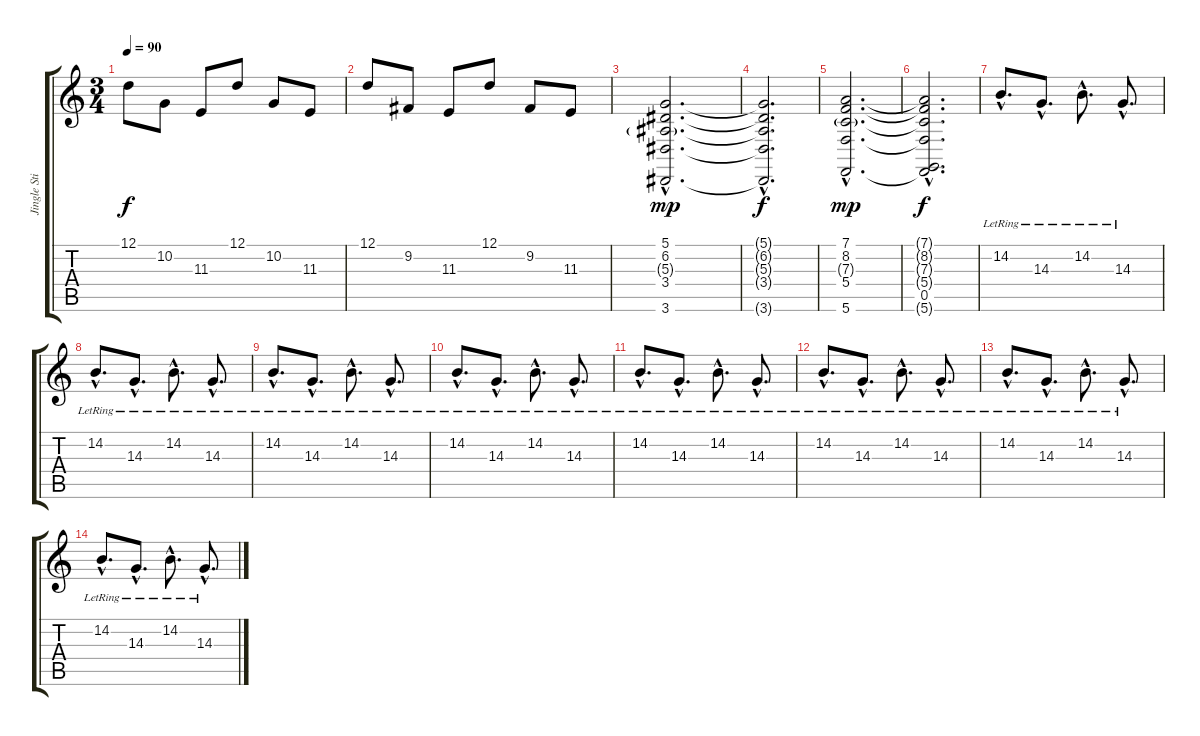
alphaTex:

\track ("Jingle Stick" "Jingle Sti") {instrument musicbox}
\staff {score tabs}
\tuning (D4 A3 F3 C3 G2 C2) {hide}
\ts (3 4)
\tempo 90
\clef g2
\ks c
12.1.8{dy f} 10.2.8 11.3.8 12.1.8 10.2.8 11.3.8 |
12.1.8 9.2.8 11.3.8 12.1.8 9.2.8 11.3.8 |
(5.1{hac} 6.2{hac} 5.3{g hac} 3.4{hac} 3.6{hac}).2{d dy mp instrument stringensemble1} |
(5.1{hac t} 6.2{hac t} 5.3{hac t} 3.4{hac t} 3.6{hac t}).2{d dy f} |
(7.1{hac} 8.2{hac} 7.3{g hac} 5.4{hac} 5.6{hac}).2{d dy mp volume 4} |
(7.1{hac t} 8.2{hac t} 7.3{hac t} 5.4{hac t} 0.5{hac} 5.6{hac t}).2{d dy f} |
14.2{hac lr}.8{d volume 12 instrument musicbox} 14.3{hac lr}.8{d} 14.2{hac lr}.8{d} 14.3{hac lr}.8{d} |
14.2{hac lr}.8{d} 14.3{hac lr}.8{d} 14.2{hac lr}.8{d} 14.3{hac lr}.8{d} |
14.2{hac lr}.8{d} 14.3{hac lr}.8{d} 14.2{hac lr}.8{d} 14.3{hac lr}.8{d} |
14.2{hac lr}.8{d} 14.3{hac lr}.8{d} 14.2{hac lr}.8{d} 14.3{hac lr}.8{d} |
14.2{hac lr}.8{d} 14.3{hac lr}.8{d} 14.2{hac lr}.8{d} 14.3{hac lr}.8{d} |
14.2{hac lr}.8{d} 14.3{hac lr}.8{d} 14.2{hac lr}.8{d} 14.3{hac lr}.8{d} |
14.2{hac lr}.8{d} 14.3{hac lr}.8{d} 14.2{hac lr}.8{d} 14.3{hac lr}.8{d} |
14.2{hac lr}.8{d} 14.3{hac lr}.8{d} 14.2{hac lr}.8{d} 14.3{hac lr}.8{d}
